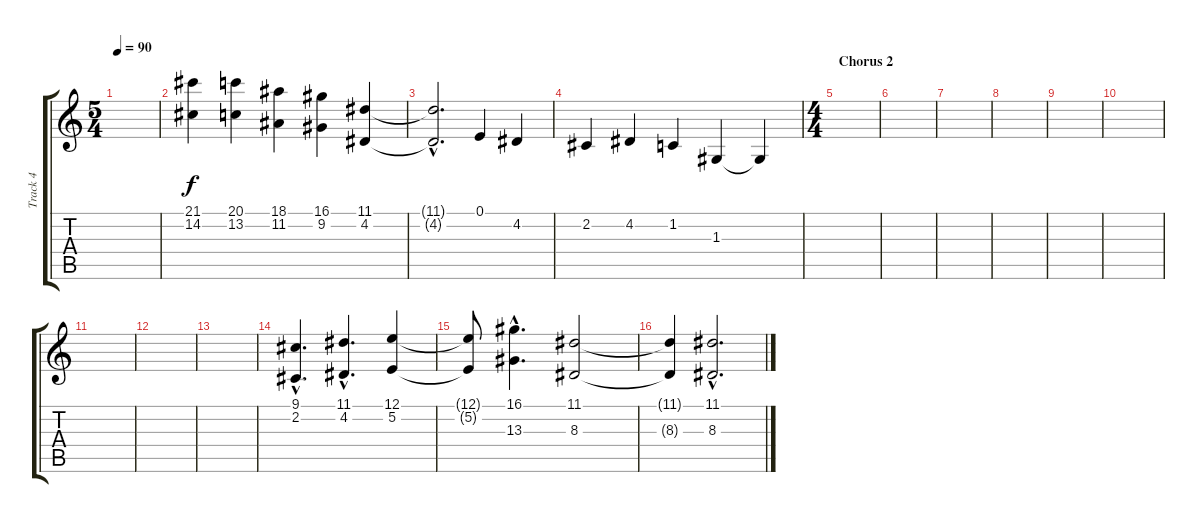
\track ("Track 4" "Track 4") {instrument stringensemble1}
\staff {score tabs}
\tuning (E4 B3 G3 D3 A2 E2) {hide}
\ts (5 4)
\tempo 90
\clef g2
\ks c
|
(21.1 14.2).4 (20.1 13.2).4 (18.1 11.2).4 (16.1 9.2).4 (11.1 4.2).4 |
(11.1{hac t} 4.2{hac t}).2{d} 0.1.4 4.2.4 |
2.2.4 4.2.4 1.2.4 1.3.4 1.3{t}.4 |
\ts (4 4)
\section ("" "Chorus 2")
|
|
|
|
|
|
|
|
|
(9.1{hac} 2.2{hac}).4{d} (11.1{hac} 4.2{hac}).4{d} (12.1 5.2).4 |
(12.1{t} 5.2{t}).8 (16.1{hac} 13.3{hac}).4{d} (11.1 8.3).2 |
(11.1{t} 8.3{t}).4 (11.1{hac} 8.3{hac}).2{d}
